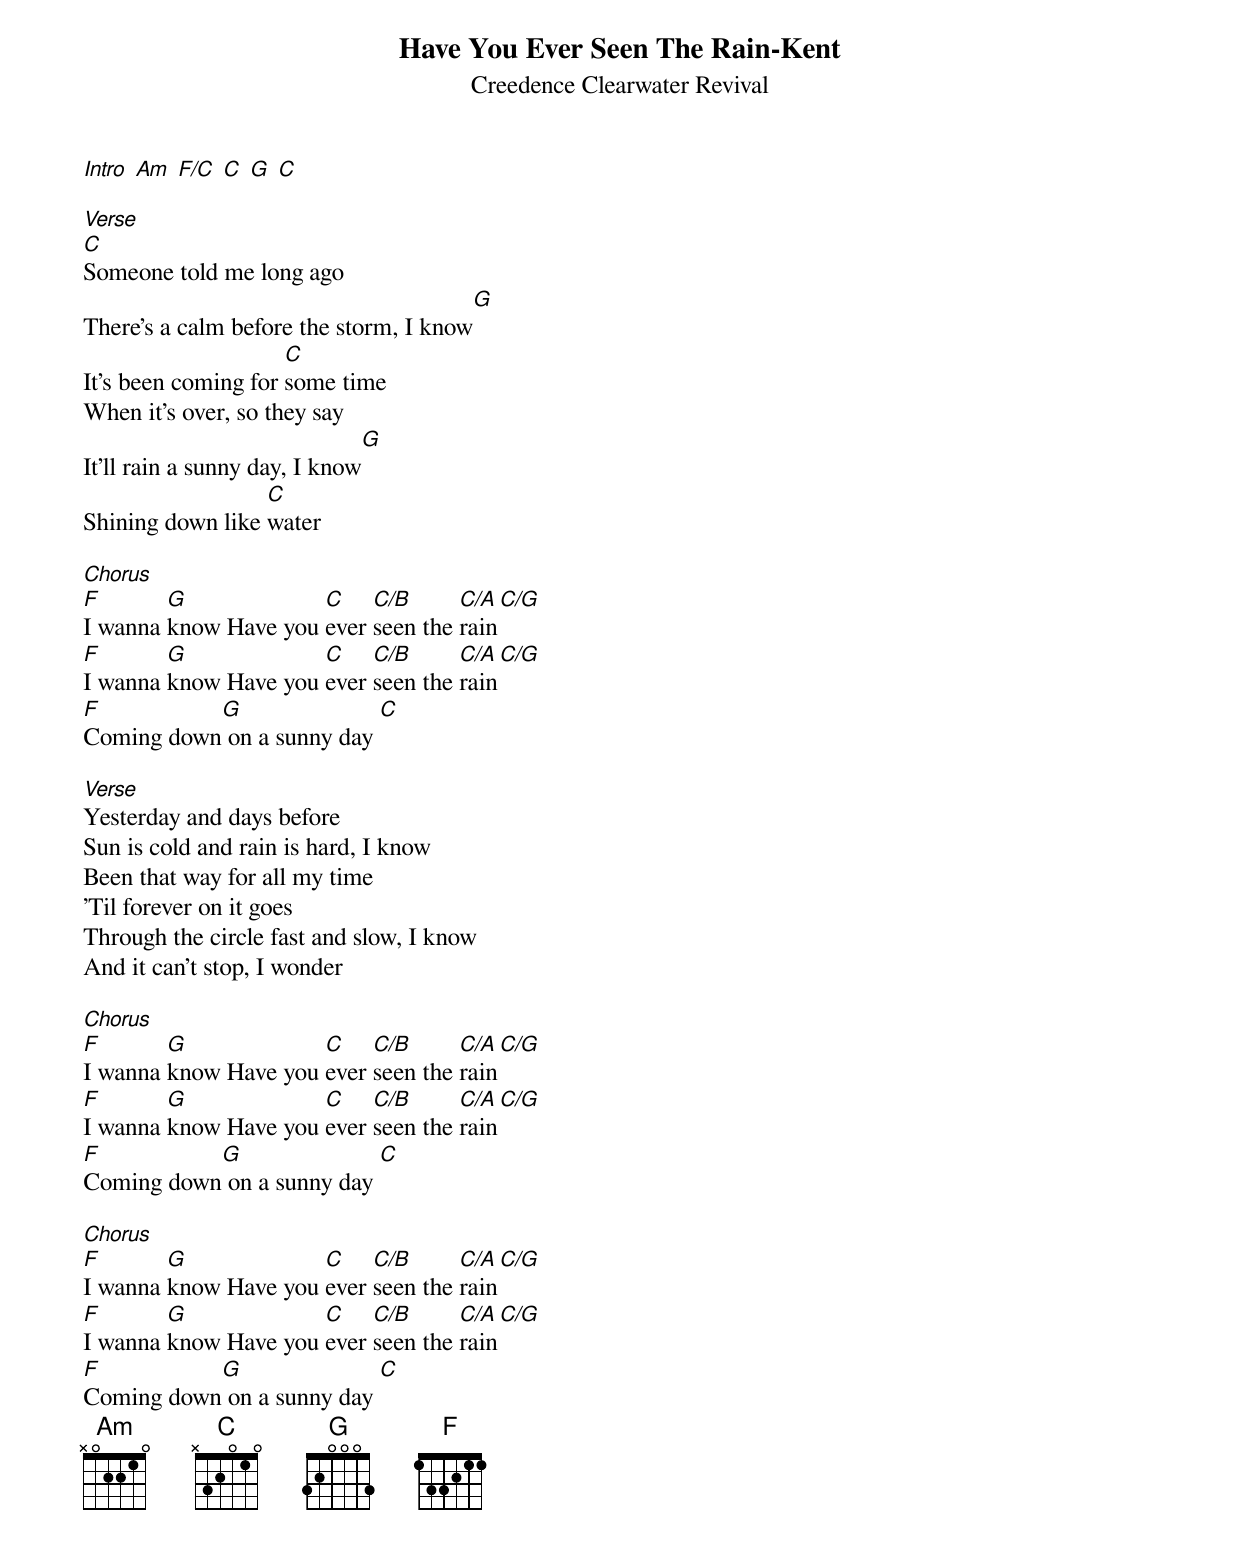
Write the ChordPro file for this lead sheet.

{title:Have You Ever Seen The Rain-Kent}
{subtitle:Creedence Clearwater Revival}
[Intro] [Am] [F/C] [C] [G] [C]

[Verse]
[C]Someone told me long ago
There's a calm before the storm, I know[G]
It's been coming for [C]some time
When it's over, so they say
It'll rain a sunny day, I know[G]
Shining down like [C]water

[Chorus]
[F]I wanna [G]know Have you [C]ever [C/B]seen the [C/A]rain[C/G]
[F]I wanna [G]know Have you [C]ever [C/B]seen the [C/A]rain[C/G]
[F]Coming down[G] on a sunny day [C]

[Verse]
Yesterday and days before
Sun is cold and rain is hard, I know
Been that way for all my time
'Til forever on it goes
Through the circle fast and slow, I know
And it can't stop, I wonder

[Chorus]
[F]I wanna [G]know Have you [C]ever [C/B]seen the [C/A]rain[C/G]
[F]I wanna [G]know Have you [C]ever [C/B]seen the [C/A]rain[C/G]
[F]Coming down[G] on a sunny day [C]

[Chorus]
[F]I wanna [G]know Have you [C]ever [C/B]seen the [C/A]rain[C/G]
[F]I wanna [G]know Have you [C]ever [C/B]seen the [C/A]rain[C/G]
[F]Coming down[G] on a sunny day [C]
